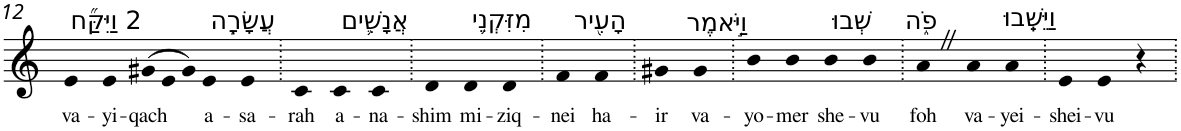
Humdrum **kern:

**kern	**text
*part1	*part1
*staff1	*staff1
*I"Piano	*
*I'Pno	*
!!LO:PB:g=z
*clefG2	*
*k[]	*
=12	=12
!LO:TX:a:t=2 וַיִּקַּ֞ח	!
!	!LO:LY:b
4e	va-
!	!LO:LY:b
4e	-yi-
*Xtuplet	*
!	!LO:LY:b
(>12g#X	-qach
12e	.
12g#)	.
!LO:TX:a:t=עֲשָׂרָ֧ה	!
!	!LO:LY:b
4e	a-
!	!LO:LY:b
4e	-sa-
=13.	=13.
!	!LO:LY:b
4c	-rah
!LO:TX:a:t=אֲנָשִׁ֛ים	!
!	!LO:LY:b
4c	a-
!	!LO:LY:b
4c	-na-
=14.	=14.
!	!LO:LY:b
4d	-shim
!LO:TX:a:t=מִזִּקְנֵ֥י	!
!	!LO:LY:b
4d	mi-
!	!LO:LY:b
4d	-ziq-
=15.	=15.
!	!LO:LY:b
4f	-nei
!LO:TX:a:t=הָעִ֖יר	!
!	!LO:LY:b
4f	ha-
=16.	=16.
!	!LO:LY:b
4g#X	-ir
!LO:TX:a:t=וַיֹּ֣אמֶר	!
!	!LO:LY:b
4g#	va-
=17.	=17.
!	!LO:LY:b
4b	-yo-
!	!LO:LY:b
4b	-mer
!LO:TX:a:t=שְׁבוּ	!
!	!LO:LY:b
4b	she-
!	!LO:LY:b
4b	-vu
=18.	=18.
!LO:TX:a:t=פֹ֑ה	!
!	!LO:LY:b
4aZ<	foh
!LO:TX:a:t=וַיֵּשֵֽׁבוּ	!
!	!LO:LY:b
4a	va-
!	!LO:LY:b
4a	-yei-
=19.	=19.
!	!LO:LY:b
4e	-shei-
!	!LO:LY:b
4e	-vu
4r	.
=.	=.
*-	*-
